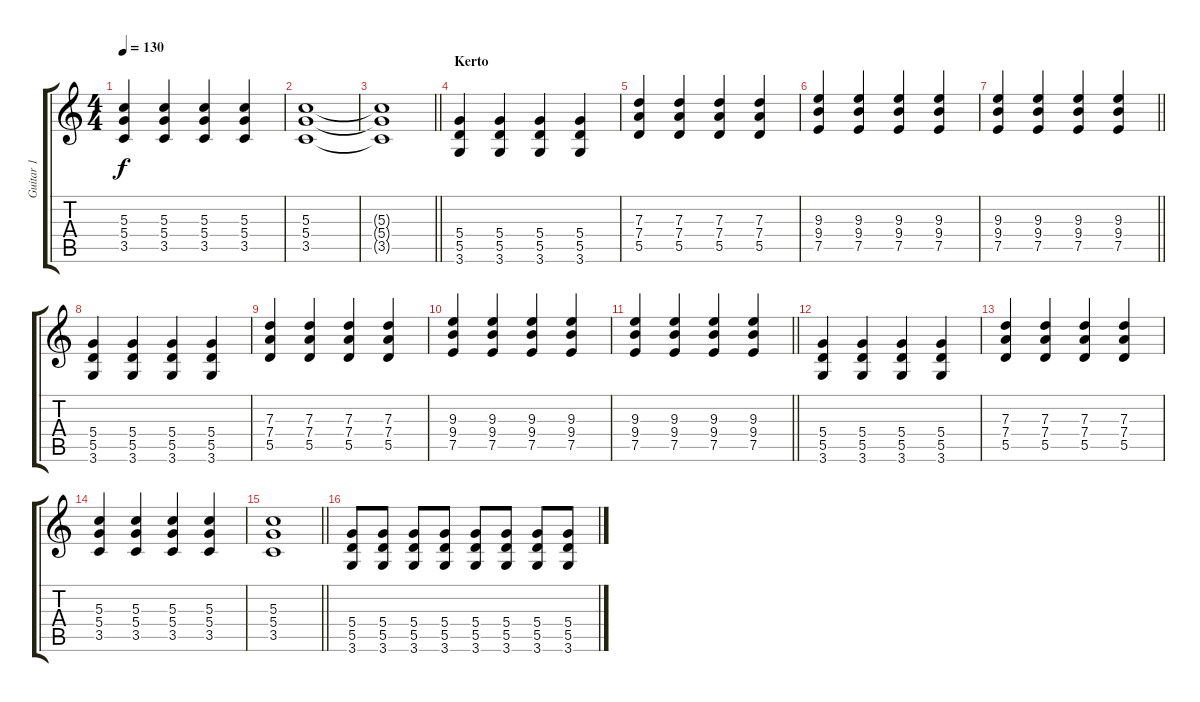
\track ("Guitar 1" "Guitar 1") {instrument distortionguitar}
\staff {score tabs}
\tuning (E4 B3 G3 D3 A2 E2) {hide}
\ts (4 4)
\tempo 130
\clef g2
\ks c
(5.3 5.4 3.5).4{dy f} (5.3 5.4 3.5).4 (5.3 5.4 3.5).4 (5.3 5.4 3.5).4 |
(5.3 5.4 3.5).1 |
\barLineRight lightlight
(5.3{t} 5.4{t} 3.5{t}).1 |
\section ("" "Kerto")
(5.4 5.5 3.6).4 (5.4 5.5 3.6).4 (5.4 5.5 3.6).4 (5.4 5.5 3.6).4 |
(7.3 7.4 5.5).4 (7.3 7.4 5.5).4 (7.3 7.4 5.5).4 (7.3 7.4 5.5).4 |
(9.3 9.4 7.5).4 (9.3 9.4 7.5).4 (9.3 9.4 7.5).4 (9.3 9.4 7.5).4 |
\barLineRight lightlight
(9.3 9.4 7.5).4 (9.3 9.4 7.5).4 (9.3 9.4 7.5).4 (9.3 9.4 7.5).4 |
(5.4 5.5 3.6).4 (5.4 5.5 3.6).4 (5.4 5.5 3.6).4 (5.4 5.5 3.6).4 |
(7.3 7.4 5.5).4 (7.3 7.4 5.5).4 (7.3 7.4 5.5).4 (7.3 7.4 5.5).4 |
(9.3 9.4 7.5).4 (9.3 9.4 7.5).4 (9.3 9.4 7.5).4 (9.3 9.4 7.5).4 |
\barLineRight lightlight
(9.3 9.4 7.5).4 (9.3 9.4 7.5).4 (9.3 9.4 7.5).4 (9.3 9.4 7.5).4 |
(5.4 5.5 3.6).4 (5.4 5.5 3.6).4 (5.4 5.5 3.6).4 (5.4 5.5 3.6).4 |
(7.3 7.4 5.5).4 (7.3 7.4 5.5).4 (7.3 7.4 5.5).4 (7.3 7.4 5.5).4 |
(5.3 5.4 3.5).4 (5.3 5.4 3.5).4 (5.3 5.4 3.5).4 (5.3 5.4 3.5).4 |
\barLineRight lightlight
(5.3 5.4 3.5).1 |
(5.4 5.5 3.6).8 (5.4 5.5 3.6).8 (5.4 5.5 3.6).8 (5.4 5.5 3.6).8 (5.4 5.5 3.6).8 (5.4 5.5 3.6).8 (5.4 5.5 3.6).8 (5.4 5.5 3.6).8
